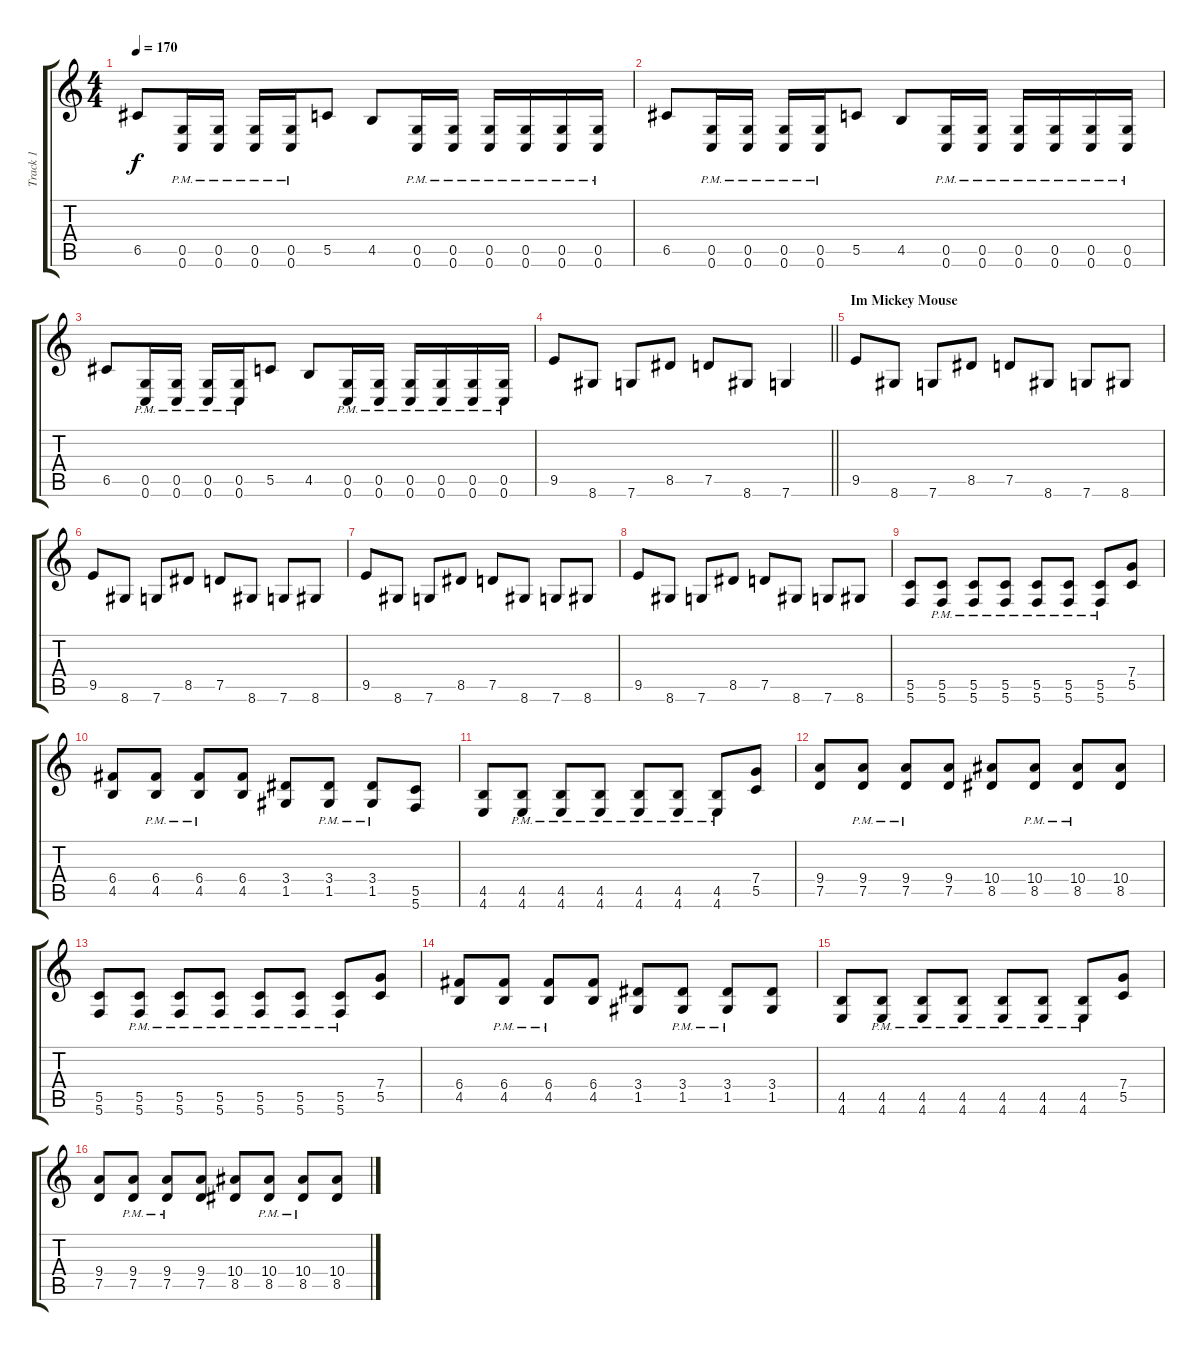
\track ("Track 1" "Track 1") {instrument distortionguitar}
\staff {score tabs}
\tuning (D4 A3 F3 C3 G2 C2) {hide}
\ts (4 4)
\tempo 170
\clef g2
\ks c
6.5.8{dy f} (0.5{pm} 0.6{pm}).16 (0.5{pm} 0.6{pm}).16 (0.5{pm} 0.6{pm}).16 (0.5{pm} 0.6{pm}).16 5.5.8 4.5.8 (0.5{pm} 0.6{pm}).16 (0.5{pm} 0.6{pm}).16 (0.5{pm} 0.6{pm}).16 (0.5{pm} 0.6{pm}).16 (0.5{pm} 0.6{pm}).16 (0.5{pm} 0.6{pm}).16 |
6.5.8 (0.5{pm} 0.6{pm}).16 (0.5{pm} 0.6{pm}).16 (0.5{pm} 0.6{pm}).16 (0.5{pm} 0.6{pm}).16 5.5.8 4.5.8 (0.5{pm} 0.6{pm}).16 (0.5{pm} 0.6{pm}).16 (0.5{pm} 0.6{pm}).16 (0.5{pm} 0.6{pm}).16 (0.5{pm} 0.6{pm}).16 (0.5{pm} 0.6{pm}).16 |
6.5.8 (0.5{pm} 0.6{pm}).16 (0.5{pm} 0.6{pm}).16 (0.5{pm} 0.6{pm}).16 (0.5{pm} 0.6{pm}).16 5.5.8 4.5.8 (0.5{pm} 0.6{pm}).16 (0.5{pm} 0.6{pm}).16 (0.5{pm} 0.6{pm}).16 (0.5{pm} 0.6{pm}).16 (0.5{pm} 0.6{pm}).16 (0.5{pm} 0.6{pm}).16 |
\barLineRight lightlight
9.5.8 8.6.8 7.6.8 8.5.8 7.5.8 8.6.8 7.6.4 |
\section ("" "Im Mickey Mouse")
9.5.8 8.6.8 7.6.8 8.5.8 7.5.8 8.6.8 7.6.8 8.6.8 |
9.5.8 8.6.8 7.6.8 8.5.8 7.5.8 8.6.8 7.6.8 8.6.8 |
9.5.8 8.6.8 7.6.8 8.5.8 7.5.8 8.6.8 7.6.8 8.6.8 |
9.5.8 8.6.8 7.6.8 8.5.8 7.5.8 8.6.8 7.6.8 8.6.8 |
(5.5 5.6).8 (5.5{pm} 5.6{pm}).8 (5.5{pm} 5.6{pm}).8 (5.5{pm} 5.6{pm}).8 (5.5{pm} 5.6{pm}).8 (5.5{pm} 5.6{pm}).8 (5.5{pm} 5.6{pm}).8 (7.4 5.5).8 |
(6.4 4.5).8 (6.4{pm} 4.5{pm}).8 (6.4{pm} 4.5{pm}).8 (6.4 4.5).8 (3.4 1.5).8 (3.4{pm} 1.5{pm}).8 (3.4{pm} 1.5{pm}).8 (5.5 5.6).8 |
(4.5 4.6).8 (4.5{pm} 4.6{pm}).8 (4.5{pm} 4.6{pm}).8 (4.5{pm} 4.6{pm}).8 (4.5{pm} 4.6{pm}).8 (4.5{pm} 4.6{pm}).8 (4.5{pm} 4.6{pm}).8 (7.4 5.5).8 |
(9.4 7.5).8 (9.4{pm} 7.5{pm}).8 (9.4{pm} 7.5{pm}).8 (9.4 7.5).8 (10.4 8.5).8 (10.4{pm} 8.5{pm}).8 (10.4{pm} 8.5{pm}).8 (10.4 8.5).8 |
(5.5 5.6).8 (5.5{pm} 5.6{pm}).8 (5.5{pm} 5.6{pm}).8 (5.5{pm} 5.6{pm}).8 (5.5{pm} 5.6{pm}).8 (5.5{pm} 5.6{pm}).8 (5.5{pm} 5.6{pm}).8 (7.4 5.5).8 |
(6.4 4.5).8 (6.4{pm} 4.5{pm}).8 (6.4{pm} 4.5{pm}).8 (6.4 4.5).8 (3.4 1.5).8 (3.4{pm} 1.5{pm}).8 (3.4{pm} 1.5{pm}).8 (3.4 1.5).8 |
(4.5 4.6).8 (4.5{pm} 4.6{pm}).8 (4.5{pm} 4.6{pm}).8 (4.5{pm} 4.6{pm}).8 (4.5{pm} 4.6{pm}).8 (4.5{pm} 4.6{pm}).8 (4.5{pm} 4.6{pm}).8 (7.4 5.5).8 |
(9.4 7.5).8 (9.4{pm} 7.5{pm}).8 (9.4{pm} 7.5{pm}).8 (9.4 7.5).8 (10.4 8.5).8 (10.4{pm} 8.5{pm}).8 (10.4{pm} 8.5{pm}).8 (10.4 8.5).8
